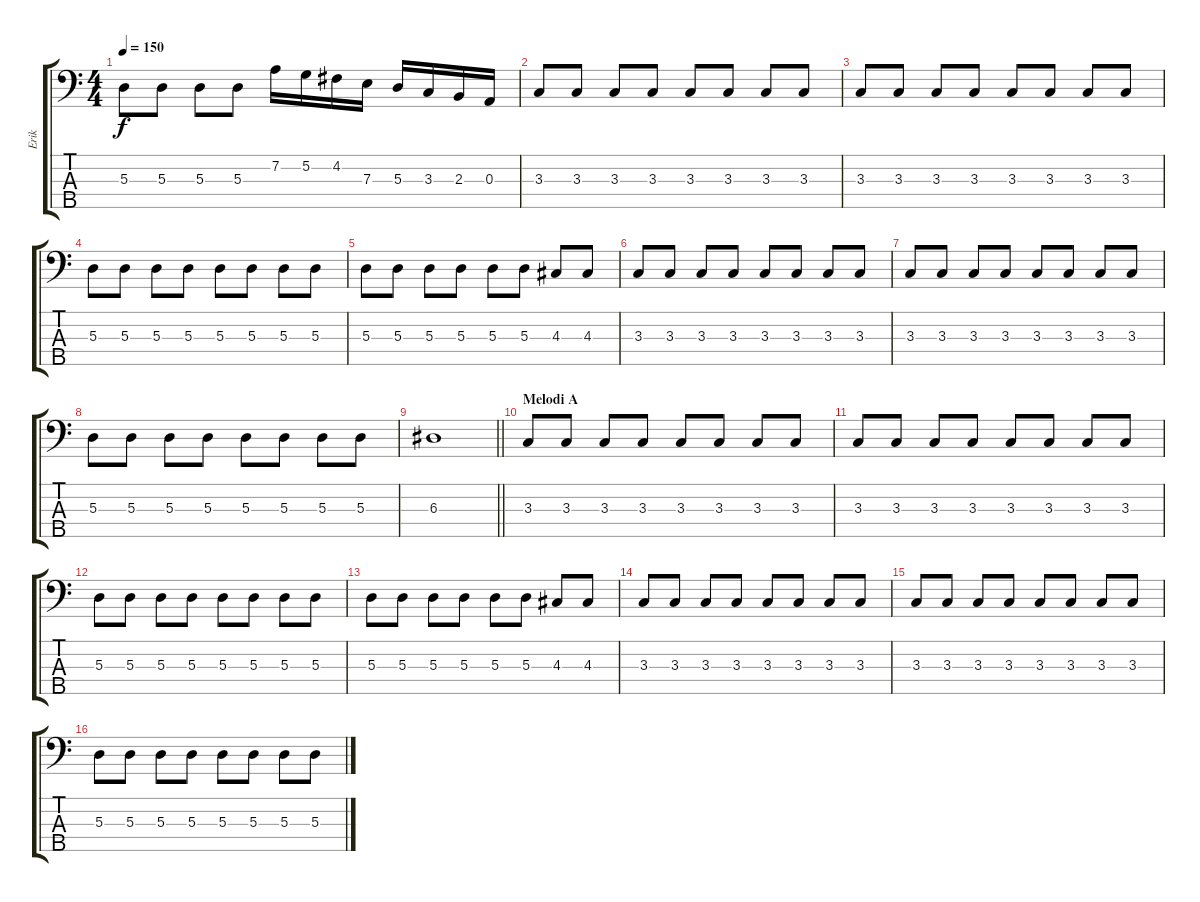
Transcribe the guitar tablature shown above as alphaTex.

\track ("Erik" "Erik") {instrument electricbassfinger}
\staff {score tabs}
\tuning (G2 D2 A1 E1 B0) {hide}
\ts (4 4)
\tempo 150
\clef f4
\ks c
5.3.8{dy f} 5.3.8 5.3.8 5.3.8 7.2.16 5.2.16 4.2.16 7.3.16 5.3.16 3.3.16 2.3.16 0.3.16 |
3.3.8 3.3.8 3.3.8 3.3.8 3.3.8 3.3.8 3.3.8 3.3.8 |
3.3.8 3.3.8 3.3.8 3.3.8 3.3.8 3.3.8 3.3.8 3.3.8 |
5.3.8 5.3.8 5.3.8 5.3.8 5.3.8 5.3.8 5.3.8 5.3.8 |
5.3.8 5.3.8 5.3.8 5.3.8 5.3.8 5.3.8 4.3.8 4.3.8 |
3.3.8 3.3.8 3.3.8 3.3.8 3.3.8 3.3.8 3.3.8 3.3.8 |
3.3.8 3.3.8 3.3.8 3.3.8 3.3.8 3.3.8 3.3.8 3.3.8 |
5.3.8 5.3.8 5.3.8 5.3.8 5.3.8 5.3.8 5.3.8 5.3.8 |
\barLineRight lightlight
6.3.1 |
\section ("" "Melodi A")
3.3.8 3.3.8 3.3.8 3.3.8 3.3.8 3.3.8 3.3.8 3.3.8 |
3.3.8 3.3.8 3.3.8 3.3.8 3.3.8 3.3.8 3.3.8 3.3.8 |
5.3.8 5.3.8 5.3.8 5.3.8 5.3.8 5.3.8 5.3.8 5.3.8 |
5.3.8 5.3.8 5.3.8 5.3.8 5.3.8 5.3.8 4.3.8 4.3.8 |
3.3.8 3.3.8 3.3.8 3.3.8 3.3.8 3.3.8 3.3.8 3.3.8 |
3.3.8 3.3.8 3.3.8 3.3.8 3.3.8 3.3.8 3.3.8 3.3.8 |
5.3.8 5.3.8 5.3.8 5.3.8 5.3.8 5.3.8 5.3.8 5.3.8
